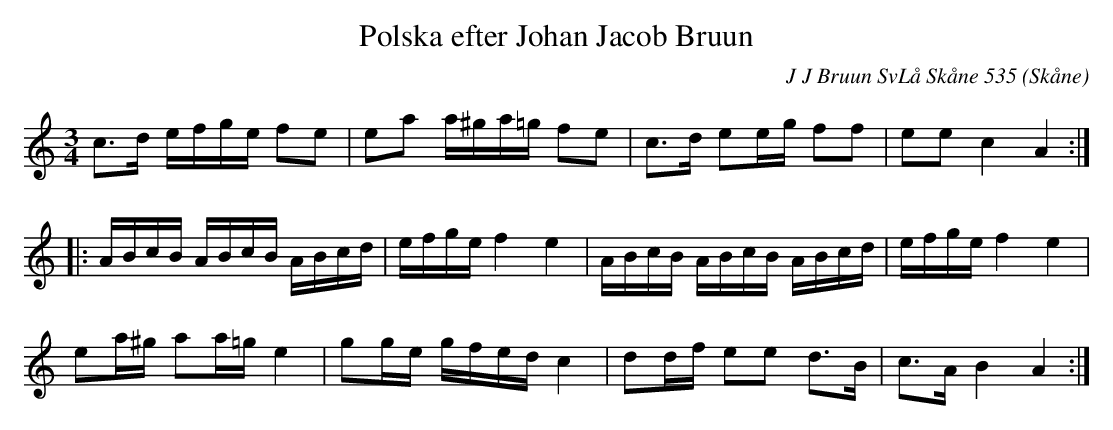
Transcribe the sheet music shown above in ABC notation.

X:1
T:Polska efter Johan Jacob Bruun
C:J J Bruun SvLå Skåne 535
O:Skåne
M:3/4
L:1/8
K:Am
c3/2d/ e/f/g/e/ fe |ea a/^g/a/=g/ fe |c3/2d/ ee/g/ ff |ee c2 A2 ::
A/B/c/B/ A/B/c/B/ A/B/c/d/ |e/f/g/e/ f2 e2 |A/B/c/B/ A/B/c/B/ A/B/c/d/ |e/f/g/e/ f2 e2 |
ea/^g/ aa/=g/ e2 |gg/e/ g/f/e/d/ c2 |dd/f/ ee d3/2B/ |c3/2A/ B2 A2 :|
